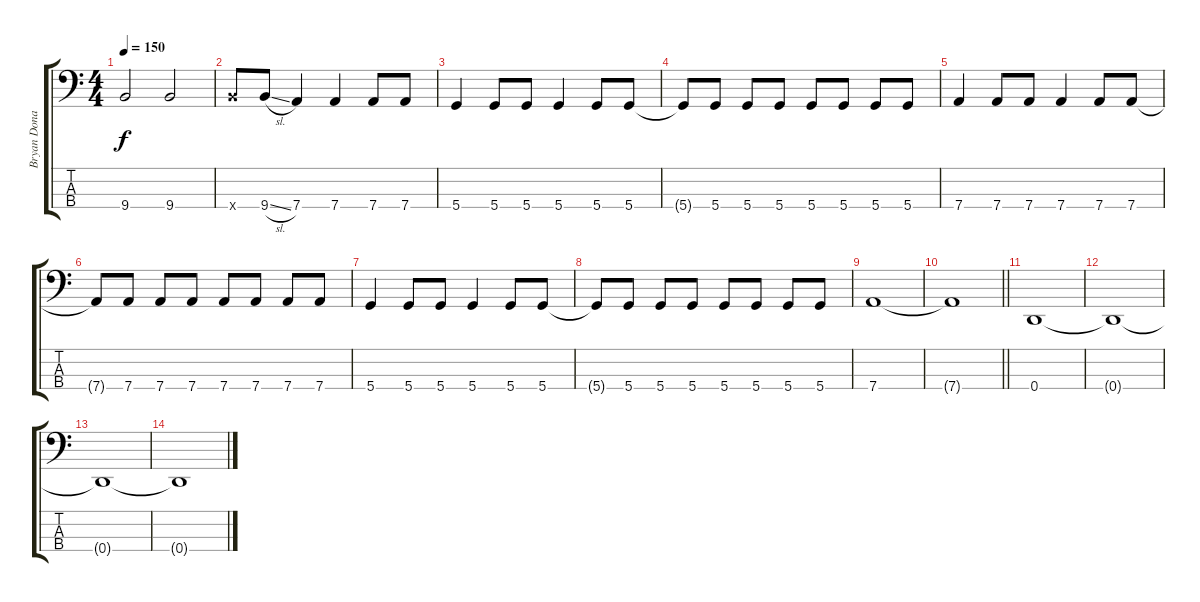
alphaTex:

\track ("Bryan Donahue (Bass)" "Bryan Dona") {instrument electricbassfinger}
\staff {score tabs}
\tuning (Gb2 D2 A1 D1) {hide}
\ts (4 4)
\tempo 150
\clef f4
\ks c
9.4.2{dy f} 9.4.2 |
9.4{x}.8 9.4{sl}.8 7.4.4 7.4.4 7.4.8 7.4.8 |
5.4.4 5.4.8 5.4.8 5.4.4 5.4.8 5.4.8 |
5.4{t}.8 5.4.8 5.4.8 5.4.8 5.4.8 5.4.8 5.4.8 5.4.8 |
7.4.4 7.4.8 7.4.8 7.4.4 7.4.8 7.4.8 |
7.4{t}.8 7.4.8 7.4.8 7.4.8 7.4.8 7.4.8 7.4.8 7.4.8 |
5.4.4 5.4.8 5.4.8 5.4.4 5.4.8 5.4.8 |
5.4{t}.8 5.4.8 5.4.8 5.4.8 5.4.8 5.4.8 5.4.8 5.4.8 |
7.4.1 |
\barLineRight lightlight
7.4{t}.1 |
0.4.1 |
0.4{t}.1 |
0.4{t}.1 |
0.4{t}.1
